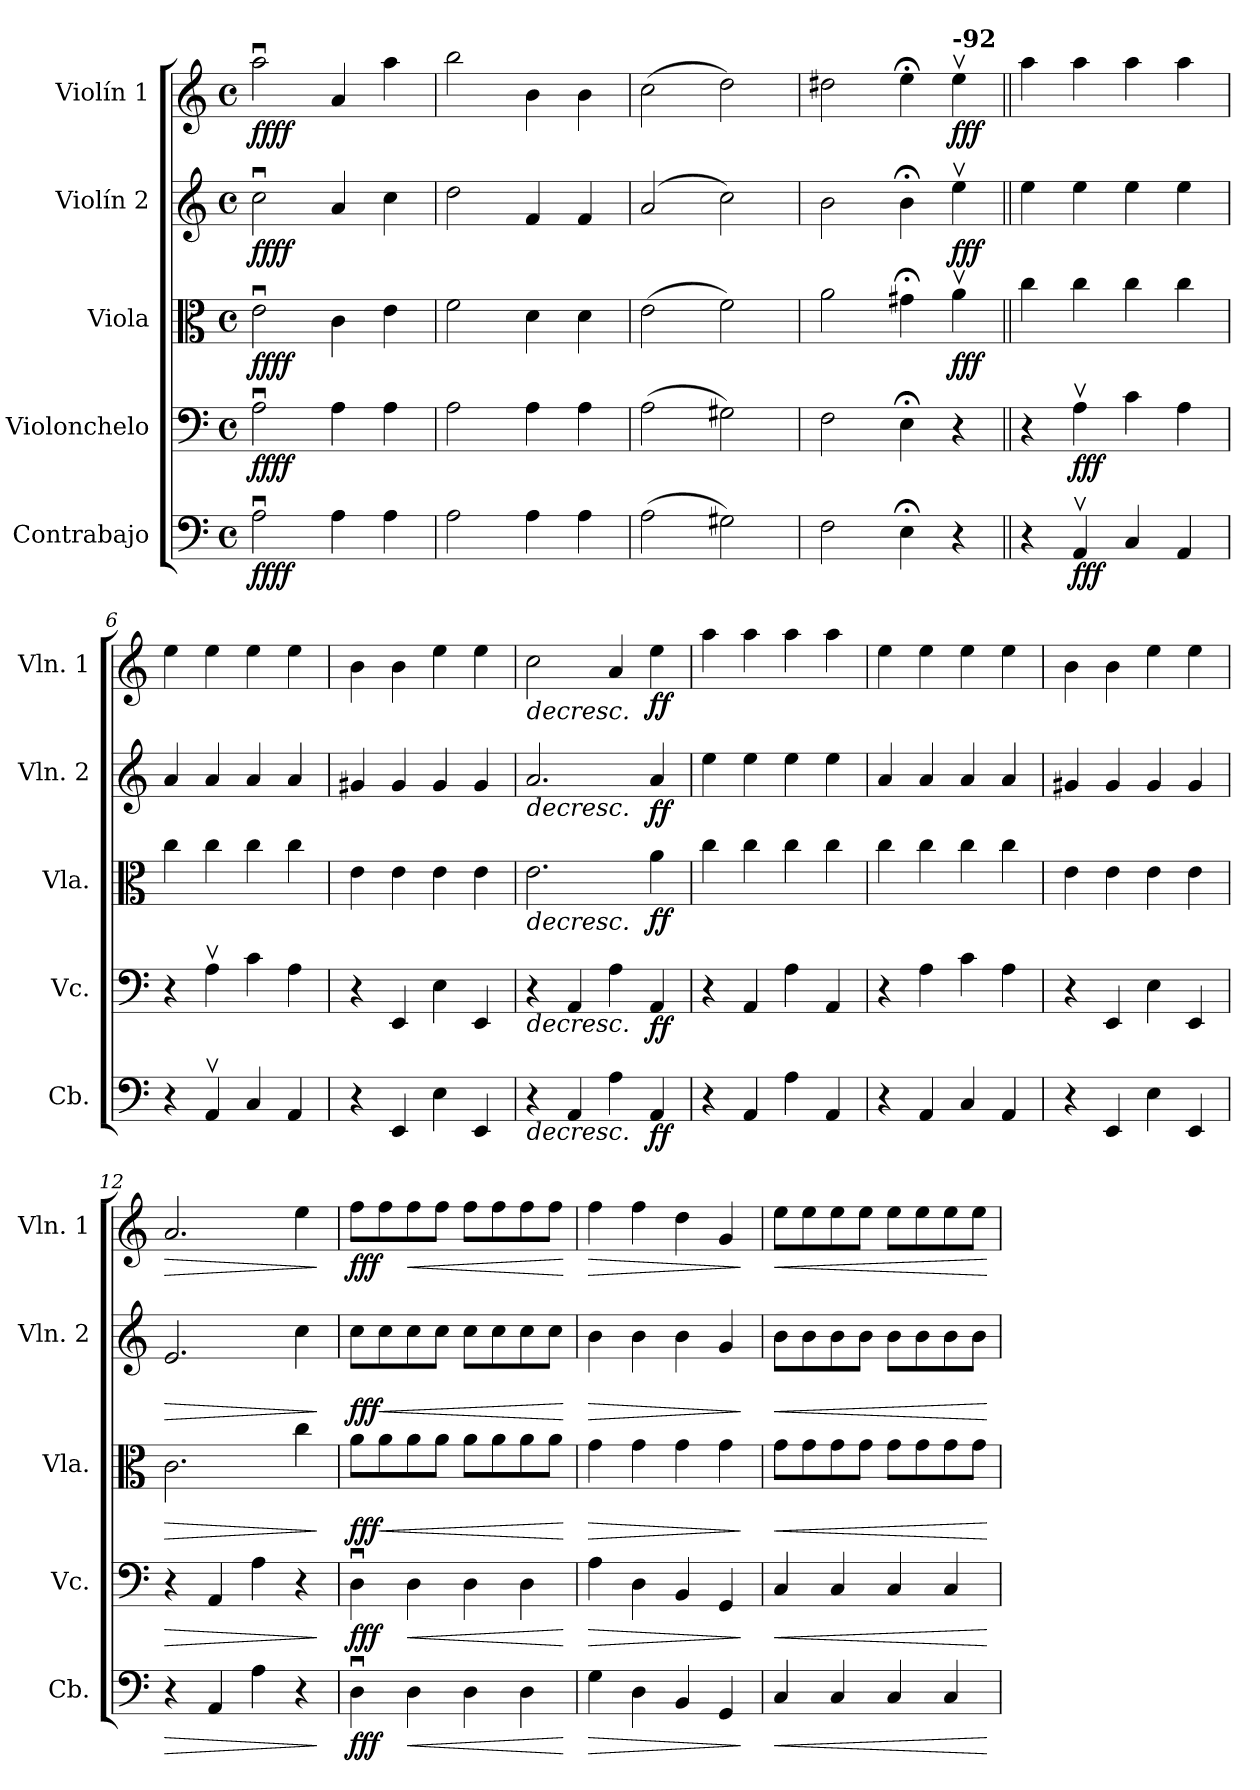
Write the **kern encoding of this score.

**kern	**dynam	**kern	**dynam	**kern	**dynam	**kern	**dynam	**kern	**dynam
*part5	*part5	*part4	*part4	*part3	*part3	*part2	*part2	*part1	*part1
*staff5	*staff5	*staff4	*staff4	*staff3	*staff3	*staff2	*staff2	*staff1	*staff1
*I"Contrabajo	*	*I"Violonchelo	*	*I"Viola	*	*I"Violín 2	*	*I"Violín 1	*
*I'Cb.	*	*I'Vc.	*	*I'Vla.	*	*I'Vln. 2	*	*I'Vln. 1	*
*clefF4	*	*clefF4	*	*clefC3	*	*clefG2	*	*clefG2	*
*ITrd7c12	*	*	*	*	*	*	*	*	*
*k[]	*	*k[]	*	*k[]	*	*k[]	*	*k[]	*
*M4/4	*	*M4/4	*	*M4/4	*	*M4/4	*	*M4/4	*
*met(c)	*	*met(c)	*	*met(c)	*	*met(c)	*	*met(c)	*
*MM62	*	*MM62	*	*MM62	*	*MM62	*	*MM62	*
=1	=1	=1	=1	=1	=1	=1	=1	=1	=1
!	!LO:DY:b	!	!	!	!	!	!	!	!
!	!LO:DY:n=1:b	!	!LO:DY:b	!	!	!	!	!	!
!	!	!	!LO:DY:n=1:b	!	!LO:DY:b	!	!	!	!
!	!	!	!	!	!LO:DY:n=1:b	!	!LO:DY:b	!	!
!	!	!	!	!	!	!	!LO:DY:n=1:b	!	!LO:DY:b
!	!	!	!	!	!	!	!	!	!LO:DY:n=1:b
2AAu\	f fff	2Au\	fff f	2eu\	f fff	2ccu\	fff f	2aau\	fff f
4AAZ\	.	4AZ\	.	4cZ\	.	4aZ/	.	4aZ/	.
4AA\	.	4A\	.	4e\	.	4cc\	.	4aa\	.
=2	=2	=2	=2	=2	=2	=2	=2	=2	=2
2AA\	.	2A\	.	2f\	.	2dd\	.	2bb\	.
4AAZ\	.	4AZ\	.	4dZ\	.	4fZ/	.	4bZ\	.
4AA\	.	4A\	.	4d\	.	4f/	.	4b\	.
=3	=3	=3	=3	=3	=3	=3	=3	=3	=3
(2AA\	.	(2A\	.	(2e\	.	(2a/	.	(2cc\	.
2GG#X\)	.	2G#X\)	.	2f\)	.	2cc\)	.	2dd\)	.
=4	=4	=4	=4	=4	=4	=4	=4	=4	=4
2FF\	.	2F\	.	2a\	.	2b\	.	2dd#X\	.
4EE;<Z\	.	4E;<Z\	.	4g#X;<Z\	.	4b;<Z\	.	4ee;<Z\	.
*	*	*	*	*	*	*	*	*MM168	*
!	!	!	!	!	!	!	!	!LO:TX:a:B:t=-92	!
!	!	!	!	!	!LO:DY:b	!	!LO:DY:b	!	!LO:DY:b
4r	.	4r	.	4av\	fff	4eev\	fff	4eev\	fff
=5||	=5||	=5||	=5||	=5||	=5||	=5||	=5||	=5||	=5||
4r	.	4r	.	4cc\	.	4ee\	.	4aa\	.
!	!LO:DY:b	!	!LO:DY:b	!	!	!	!	!	!
4AAAv/	fff	4Av\	fff	4cc\	.	4ee\	.	4aa\	.
4CC/	.	4c\	.	4cc\	.	4ee\	.	4aa\	.
4AAA/	.	4A\	.	4cc\	.	4ee\	.	4aa\	.
=6	=6	=6	=6	=6	=6	=6	=6	=6	=6
4r	.	4r	.	4cc\	.	4a/	.	4ee\	.
4AAAv/	.	4Av\	.	4cc\	.	4a/	.	4ee\	.
4CC/	.	4c\	.	4cc\	.	4a/	.	4ee\	.
4AAA/	.	4A\	.	4cc\	.	4a/	.	4ee\	.
=7	=7	=7	=7	=7	=7	=7	=7	=7	=7
4r	.	4r	.	4e\	.	4g#X/	.	4b\	.
4EEE/	.	4EE/	.	4e\	.	4g#/	.	4b\	.
4EE\	.	4E\	.	4e\	.	4g#/	.	4ee\	.
4EEE/	.	4EE/	.	4e\	.	4g#/	.	4ee\	.
!!LO:LB:g=z
=8	=8	=8	=8	=8	=8	=8	=8	=8	=8
!	!LO:HP:b	!	!LO:HP:b	!	!LO:HP:b	!	!LO:HP:b	!	!LO:HP:b
4r	>	4r	>	2.e\	>	2.a/	>	2cc\	>
4AAA/	.	4AA/	.	.	.	.	.	.	.
4AA\	.	4A\	.	.	.	.	.	4a/	.
!	!LO:DY:b	!	!LO:DY:b	!	!LO:DY:b	!	!LO:DY:b	!	!LO:DY:b
4AAA/	ff	4AA/	ff	4a\	ff	4a/	ff	4ee\	ff
.	]	.	]	.	]	.	]	.	]
=9	=9	=9	=9	=9	=9	=9	=9	=9	=9
4r	.	4r	.	4cc\	.	4ee\	.	4aa\	.
4AAA/	.	4AA/	.	4cc\	.	4ee\	.	4aa\	.
4AA\	.	4A\	.	4cc\	.	4ee\	.	4aa\	.
4AAA/	.	4AA/	.	4cc\	.	4ee\	.	4aa\	.
=10	=10	=10	=10	=10	=10	=10	=10	=10	=10
4r	.	4r	.	4cc\	.	4a/	.	4ee\	.
4AAA/	.	4A\	.	4cc\	.	4a/	.	4ee\	.
4CC/	.	4c\	.	4cc\	.	4a/	.	4ee\	.
4AAA/	.	4A\	.	4cc\	.	4a/	.	4ee\	.
=11	=11	=11	=11	=11	=11	=11	=11	=11	=11
4r	.	4r	.	4e\	.	4g#X/	.	4b\	.
4EEE/	.	4EE/	.	4e\	.	4g#/	.	4b\	.
4EE\	.	4E\	.	4e\	.	4g#/	.	4ee\	.
4EEE/	.	4EE/	.	4e\	.	4g#/	.	4ee\	.
=12	=12	=12	=12	=12	=12	=12	=12	=12	=12
!	!LO:HP:b	!	!LO:HP:b	!	!LO:HP:b	!	!LO:HP:b	!	!LO:HP:b
4r	>	4r	>	2.c\	>	2.e/	>	2.a/	>
4AAA/	.	4AA/	.	.	.	.	.	.	.
4AA\	.	4A\	.	.	.	.	.	.	.
4r	.	4r	.	4cc\	.	4cc\	.	4ee\	.
.	]	.	]	.	]	.	]	.	]
=13	=13	=13	=13	=13	=13	=13	=13	=13	=13
!	!LO:DY:b	!	!LO:DY:b	!	!LO:DY:b	!	!LO:DY:b	!	!LO:DY:b
4DDu\	fff	4Du\	fff	8a\L	fff	8cc\L	fff	8ff\L	fff
!	!	!	!	!	!LO:HP:b	!	!LO:HP:b	!	!
.	.	.	.	8a\	<	8cc\	<	8ff\	.
!	!LO:HP:b	!	!LO:HP:b	!	!	!	!	!	!LO:HP:b
4DD\	<	4D\	<	8a\	.	8cc\	.	8ff\	<
.	.	.	.	8a\J	.	8cc\J	.	8ff\J	.
4DD\	.	4D\	.	8a\L	.	8cc\L	.	8ff\L	.
.	.	.	.	8a\	.	8cc\	.	8ff\	.
4DD\	.	4D\	.	8a\	.	8cc\	.	8ff\	.
.	.	.	.	8a\J	.	8cc\J	.	8ff\J	.
.	[	.	[	.	[	.	[	.	[
=14	=14	=14	=14	=14	=14	=14	=14	=14	=14
!	!LO:HP:b	!	!LO:HP:b	!	!LO:HP:b	!	!LO:HP:b	!	!LO:HP:b
4GG\	>	4A\	>	4g\	>	4b\	>	4ff\	>
4DD\	.	4D\	.	4g\	.	4b\	.	4ff\	.
4BBB/	.	4BB/	.	4g\	.	4b\	.	4dd\	.
4GGG/	.	4GG/	.	4g\	.	4g/	.	4g/	.
.	]	.	]	.	]	.	]	.	]
!!LO:PB:g=z
=15	=15	=15	=15	=15	=15	=15	=15	=15	=15
!	!LO:HP:b	!	!LO:HP:b	!	!LO:HP:b	!	!LO:HP:b	!	!LO:HP:b
4CC/	<	4C/	<	8g\L	<	8b\L	<	8ee\L	<
.	.	.	.	8g\	.	8b\	.	8ee\	.
4CC/	.	4C/	.	8g\	.	8b\	.	8ee\	.
.	.	.	.	8g\J	.	8b\J	.	8ee\J	.
4CC/	.	4C/	.	8g\L	.	8b\L	.	8ee\L	.
.	.	.	.	8g\	.	8b\	.	8ee\	.
4CC/	.	4C/	.	8g\	.	8b\	.	8ee\	.
.	.	.	.	8g\J	.	8b\J	.	8ee\J	.
.	[	.	[	.	[	.	[	.	[
=	=	=	=	=	=	=	=	=	=
*-	*-	*-	*-	*-	*-	*-	*-	*-	*-
